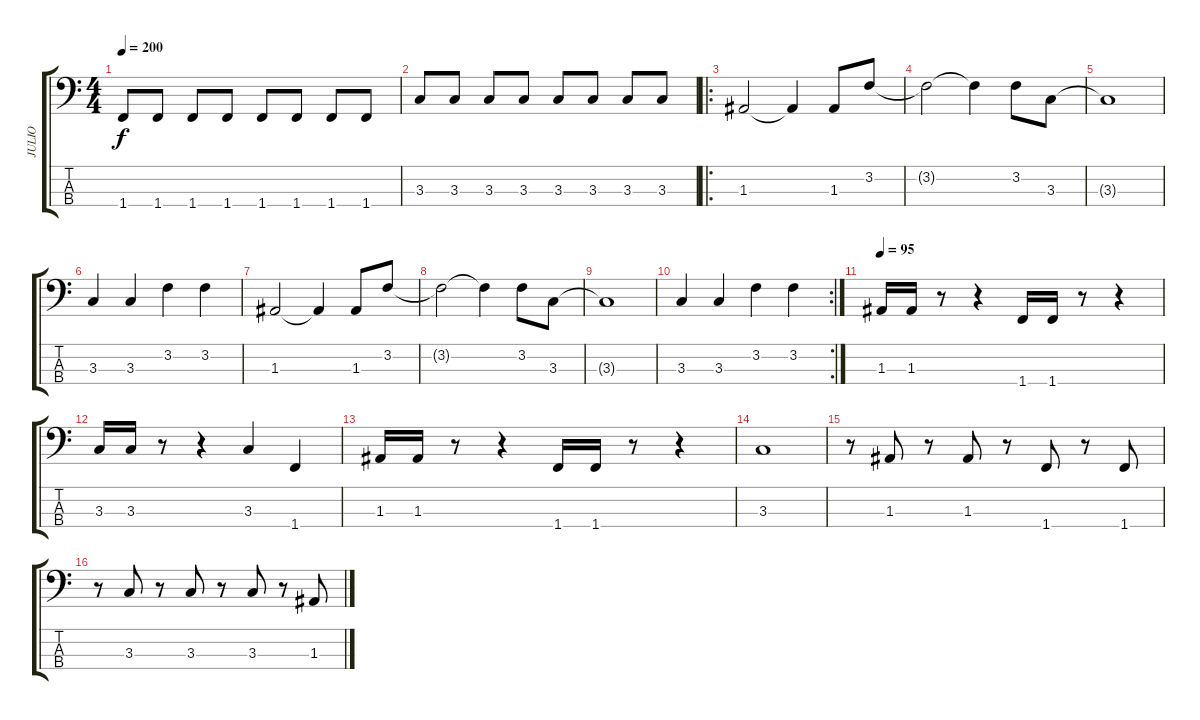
\track ("JULIO" "JULIO") {instrument electricbasspick}
\staff {score tabs}
\tuning (G2 D2 A1 E1) {hide}
\ts (4 4)
\tempo 200
\clef f4
\ks c
1.4.8{dy f} 1.4.8 1.4.8 1.4.8 1.4.8 1.4.8 1.4.8 1.4.8 |
3.3.8 3.3.8 3.3.8 3.3.8 3.3.8 3.3.8 3.3.8 3.3.8 |
\ro
1.3.2 1.3{t}.4 1.3.8 3.2.8 |
3.2{t}.2 3.2{t}.4 3.2.8 3.3.8 |
3.3{t}.1 |
3.3.4 3.3.4 3.2.4 3.2.4 |
1.3.2 1.3{t}.4 1.3.8 3.2.8 |
3.2{t}.2 3.2{t}.4 3.2.8 3.3.8 |
3.3{t}.1 |
\rc 2
3.3.4 3.3.4 3.2.4 3.2.4 |
\tempo 95
1.3.16 1.3.16 r.8 r.4 1.4.16 1.4.16 r.8 r.4 |
3.3.16 3.3.16 r.8 r.4 3.3.4 1.4.4 |
1.3.16 1.3.16 r.8 r.4 1.4.16 1.4.16 r.8 r.4 |
3.3.1 |
r.8 1.3.8 r.8 1.3.8 r.8 1.4.8 r.8 1.4.8 |
r.8 3.3.8 r.8 3.3.8 r.8 3.3.8 r.8 1.3.8
